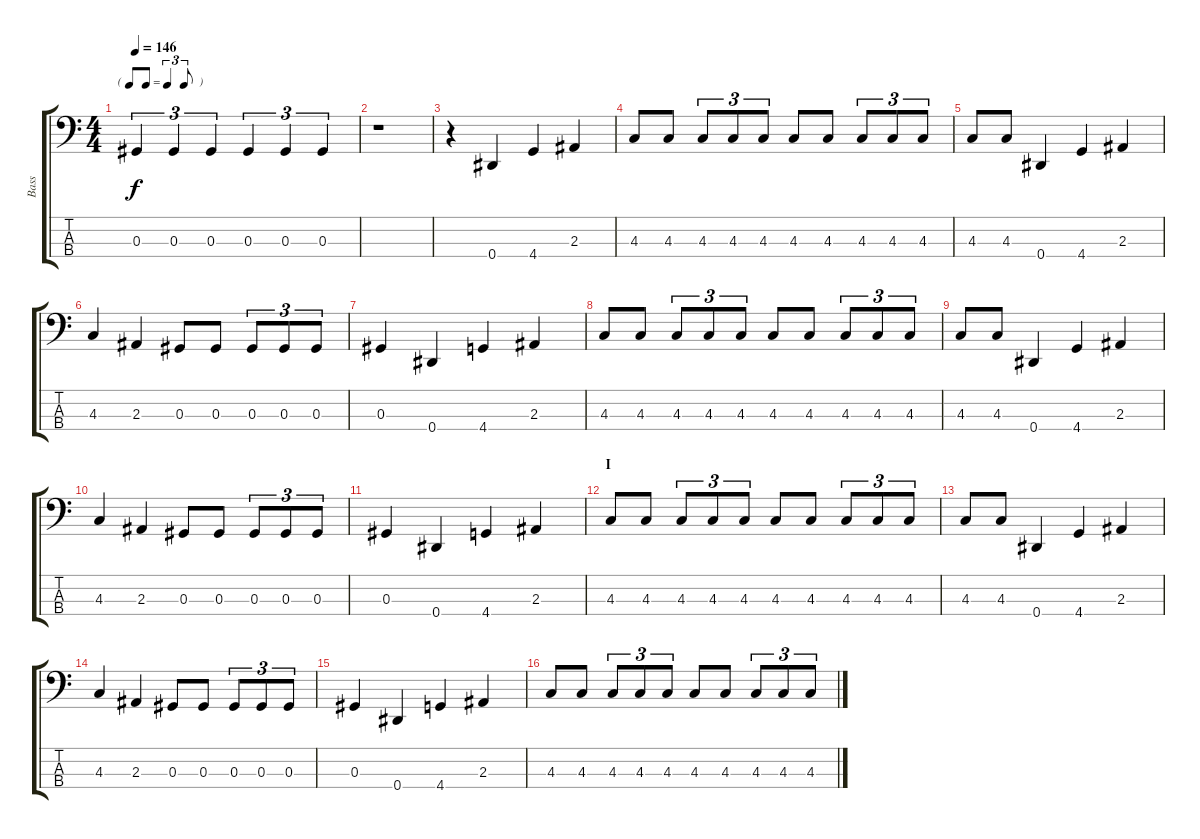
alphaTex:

\track ("Bass" "Bass") {instrument electricbassfinger}
\staff {score tabs}
\tuning (Gb2 Db2 Ab1 Eb1) {hide}
\ts (4 4)
\tf triplet8th
\tempo 146
\clef f4
\ks c
0.3.4{tu (3 2) dy f} 0.3.4{tu (3 2)} 0.3.4{tu (3 2)} 0.3.4{tu (3 2)} 0.3.4{tu (3 2)} 0.3.4{tu (3 2)} |
r.1 |
r.4 0.4.4 4.4.4 2.3.4 |
4.3.8 4.3.8 4.3.8{tu (3 2)} 4.3.8{tu (3 2)} 4.3.8{tu (3 2)} 4.3.8 4.3.8 4.3.8{tu (3 2)} 4.3.8{tu (3 2)} 4.3.8{tu (3 2)} |
4.3.8 4.3.8 0.4.4 4.4.4 2.3.4 |
4.3.4 2.3.4 0.3.8 0.3.8 0.3.8{tu (3 2)} 0.3.8{tu (3 2)} 0.3.8{tu (3 2)} |
0.3.4 0.4.4 4.4.4 2.3.4 |
4.3.8 4.3.8 4.3.8{tu (3 2)} 4.3.8{tu (3 2)} 4.3.8{tu (3 2)} 4.3.8 4.3.8 4.3.8{tu (3 2)} 4.3.8{tu (3 2)} 4.3.8{tu (3 2)} |
4.3.8 4.3.8 0.4.4 4.4.4 2.3.4 |
4.3.4 2.3.4 0.3.8 0.3.8 0.3.8{tu (3 2)} 0.3.8{tu (3 2)} 0.3.8{tu (3 2)} |
0.3.4 0.4.4 4.4.4 2.3.4 |
\section ("" "I")
4.3.8 4.3.8 4.3.8{tu (3 2)} 4.3.8{tu (3 2)} 4.3.8{tu (3 2)} 4.3.8 4.3.8 4.3.8{tu (3 2)} 4.3.8{tu (3 2)} 4.3.8{tu (3 2)} |
4.3.8 4.3.8 0.4.4 4.4.4 2.3.4 |
4.3.4 2.3.4 0.3.8 0.3.8 0.3.8{tu (3 2)} 0.3.8{tu (3 2)} 0.3.8{tu (3 2)} |
0.3.4 0.4.4 4.4.4 2.3.4 |
4.3.8 4.3.8 4.3.8{tu (3 2)} 4.3.8{tu (3 2)} 4.3.8{tu (3 2)} 4.3.8 4.3.8 4.3.8{tu (3 2)} 4.3.8{tu (3 2)} 4.3.8{tu (3 2)}
